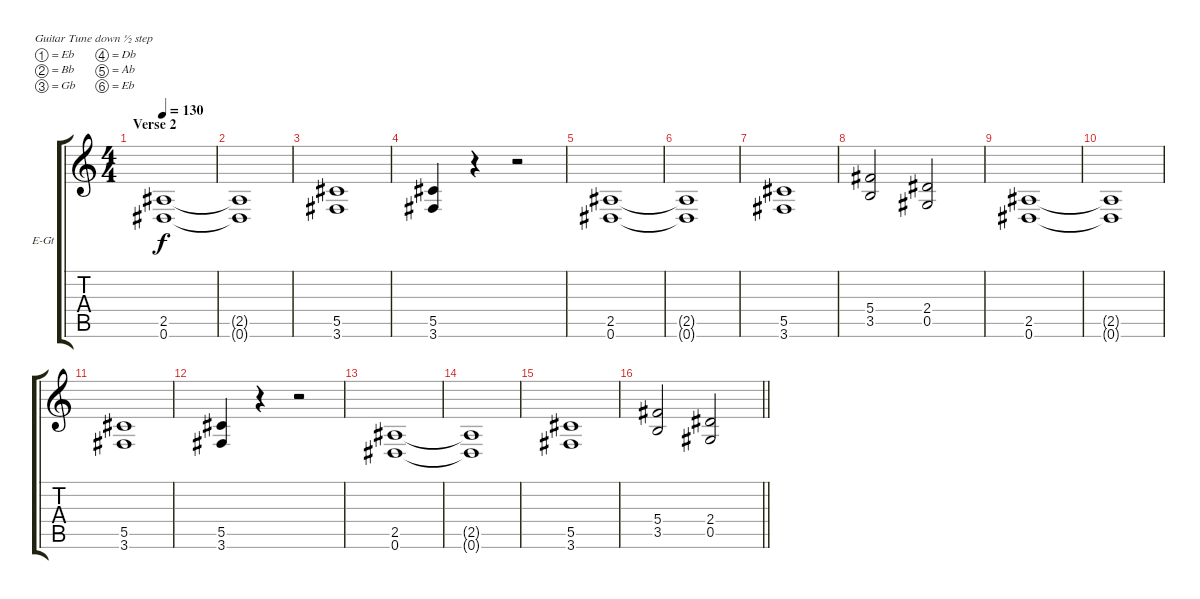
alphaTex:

\bracketExtendMode groupsimilarinstruments
\firstSystemTrackNameOrientation horizontal
\otherSystemsTrackNameOrientation horizontal
\track ("Lead Guitar" "E-Gt") {instrument distortionguitar}
\staff {score tabs}
\tuning (Eb4 Bb3 Gb3 Db3 Ab2 Eb2)
\ts (4 4)
\section ("" "Verse 2")
\tempo 130
\clef g2
\scale
0.333333
\ks c
(2.5 0.6).1{dy f} |
\scale
0.333333 (2.5{t} 0.6{t}).1 |
\scale
0.333333 (5.5 3.6).1 |
\scale
0.333333 (5.5 3.6).4 r.4 r.2 |
\scale
0.333333 (2.5 0.6).1 |
\scale
0.333333 (2.5{t} 0.6{t}).1 |
\scale
0.333333 (5.5 3.6).1 |
\scale
0.333333 (5.4 3.5).2 (2.4 0.5).2 |
\scale
0.333333 (2.5 0.6).1 |
\scale
0.333333 (2.5{t} 0.6{t}).1 |
\scale
0.333333 (5.5 3.6).1 |
\scale
0.333333 (5.5 3.6).4 r.4 r.2 |
\scale
0.333333 (2.5 0.6).1 |
\scale
0.333333 (2.5{t} 0.6{t}).1 |
\scale
0.333333 (5.5 3.6).1 |
\scale
0.333333
\barLineRight lightlight
(5.4 3.5).2 (2.4 0.5).2
